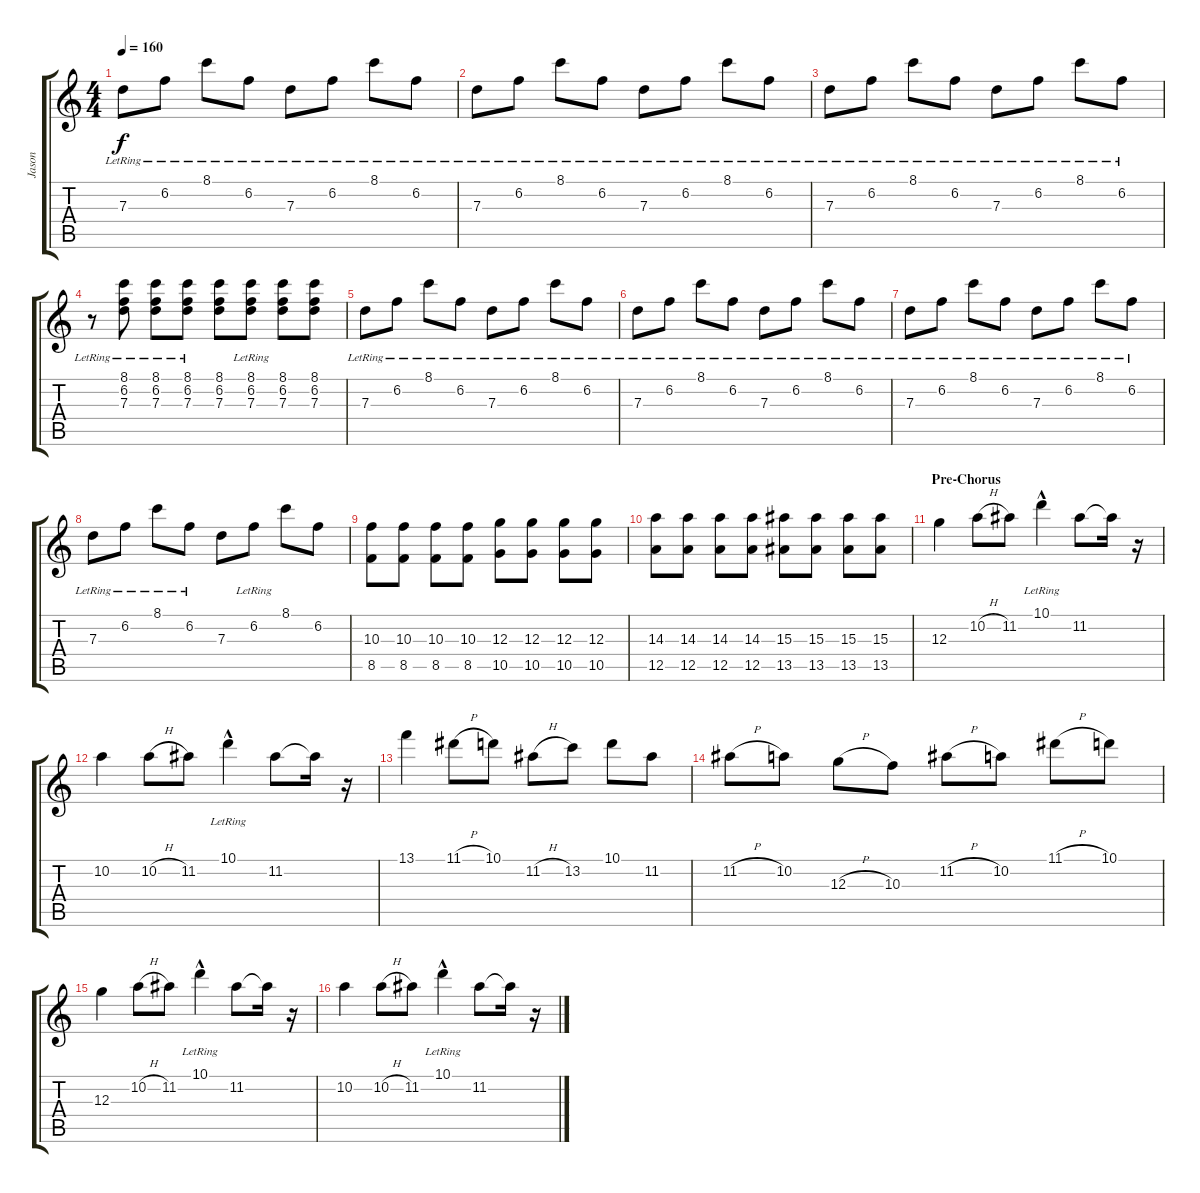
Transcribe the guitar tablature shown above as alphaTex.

\track ("Jason" "Jason") {instrument electricguitarclean}
\staff {score tabs}
\tuning (E4 B3 G3 D3 A2 E2) {hide}
\ts (4 4)
\tempo 160
\clef g2
\ks c
7.3{lr}.8{dy f} 6.2{lr}.8 8.1{lr}.8 6.2{lr}.8 7.3{lr}.8 6.2{lr}.8 8.1{lr}.8 6.2{lr}.8 |
7.3{lr}.8 6.2{lr}.8 8.1{lr}.8 6.2{lr}.8 7.3{lr}.8 6.2{lr}.8 8.1{lr}.8 6.2{lr}.8 |
7.3{lr}.8 6.2{lr}.8 8.1{lr}.8 6.2{lr}.8 7.3{lr}.8 6.2{lr}.8 8.1{lr}.8 6.2{lr}.8 |
r.8 (8.1 6.2{lr} 7.3).8 (8.1{lr} 6.2 7.3).8 (8.1 6.2{lr} 7.3).8 (8.1 6.2 7.3).8 (8.1 6.2{lr} 7.3).8 (8.1 6.2 7.3).8 (8.1 6.2 7.3).8 |
7.3{lr}.8 6.2{lr}.8 8.1{lr}.8 6.2{lr}.8 7.3{lr}.8 6.2{lr}.8 8.1{lr}.8 6.2{lr}.8 |
7.3{lr}.8 6.2{lr}.8 8.1{lr}.8 6.2{lr}.8 7.3{lr}.8 6.2{lr}.8 8.1{lr}.8 6.2{lr}.8 |
7.3{lr}.8 6.2{lr}.8 8.1{lr}.8 6.2{lr}.8 7.3{lr}.8 6.2{lr}.8 8.1{lr}.8 6.2{lr}.8 |
7.3{lr}.8 6.2{lr}.8 8.1{lr}.8 6.2{lr}.8 7.3.8 6.2{lr}.8 8.1.8 6.2.8 |
(10.3 8.5).8{instrument overdrivenguitar} (10.3 8.5).8 (10.3 8.5).8 (10.3 8.5).8 (12.3 10.5).8 (12.3 10.5).8 (12.3 10.5).8 (12.3 10.5).8 |
(14.3 12.5).8 (14.3 12.5).8 (14.3 12.5).8 (14.3 12.5).8 (15.3 13.5).8 (15.3 13.5).8 (15.3 13.5).8 (15.3 13.5).8 |
\section ("" "Pre-Chorus")
12.3.4{volume 15 instrument overdrivenguitar} 10.2{h}.8 11.2.8 10.1{hac lr}.4 11.2.8 11.2{t}.16 r.16 |
10.2.4 10.2{h}.8 11.2.8 10.1{hac lr}.4 11.2.8 11.2{t}.16 r.16 |
13.1.4 11.1{h}.8 10.1.8 11.2{h}.8 13.2.8 10.1.8 11.2.8 |
11.2{h}.8 10.2.8 12.3{h}.8 10.3.8 11.2{h}.8 10.2.8 11.1{h}.8 10.1.8 |
12.3.4{instrument overdrivenguitar} 10.2{h}.8 11.2.8 10.1{hac lr}.4 11.2.8 11.2{t}.16 r.16 |
10.2.4 10.2{h}.8 11.2.8 10.1{hac lr}.4 11.2.8 11.2{t}.16 r.16
